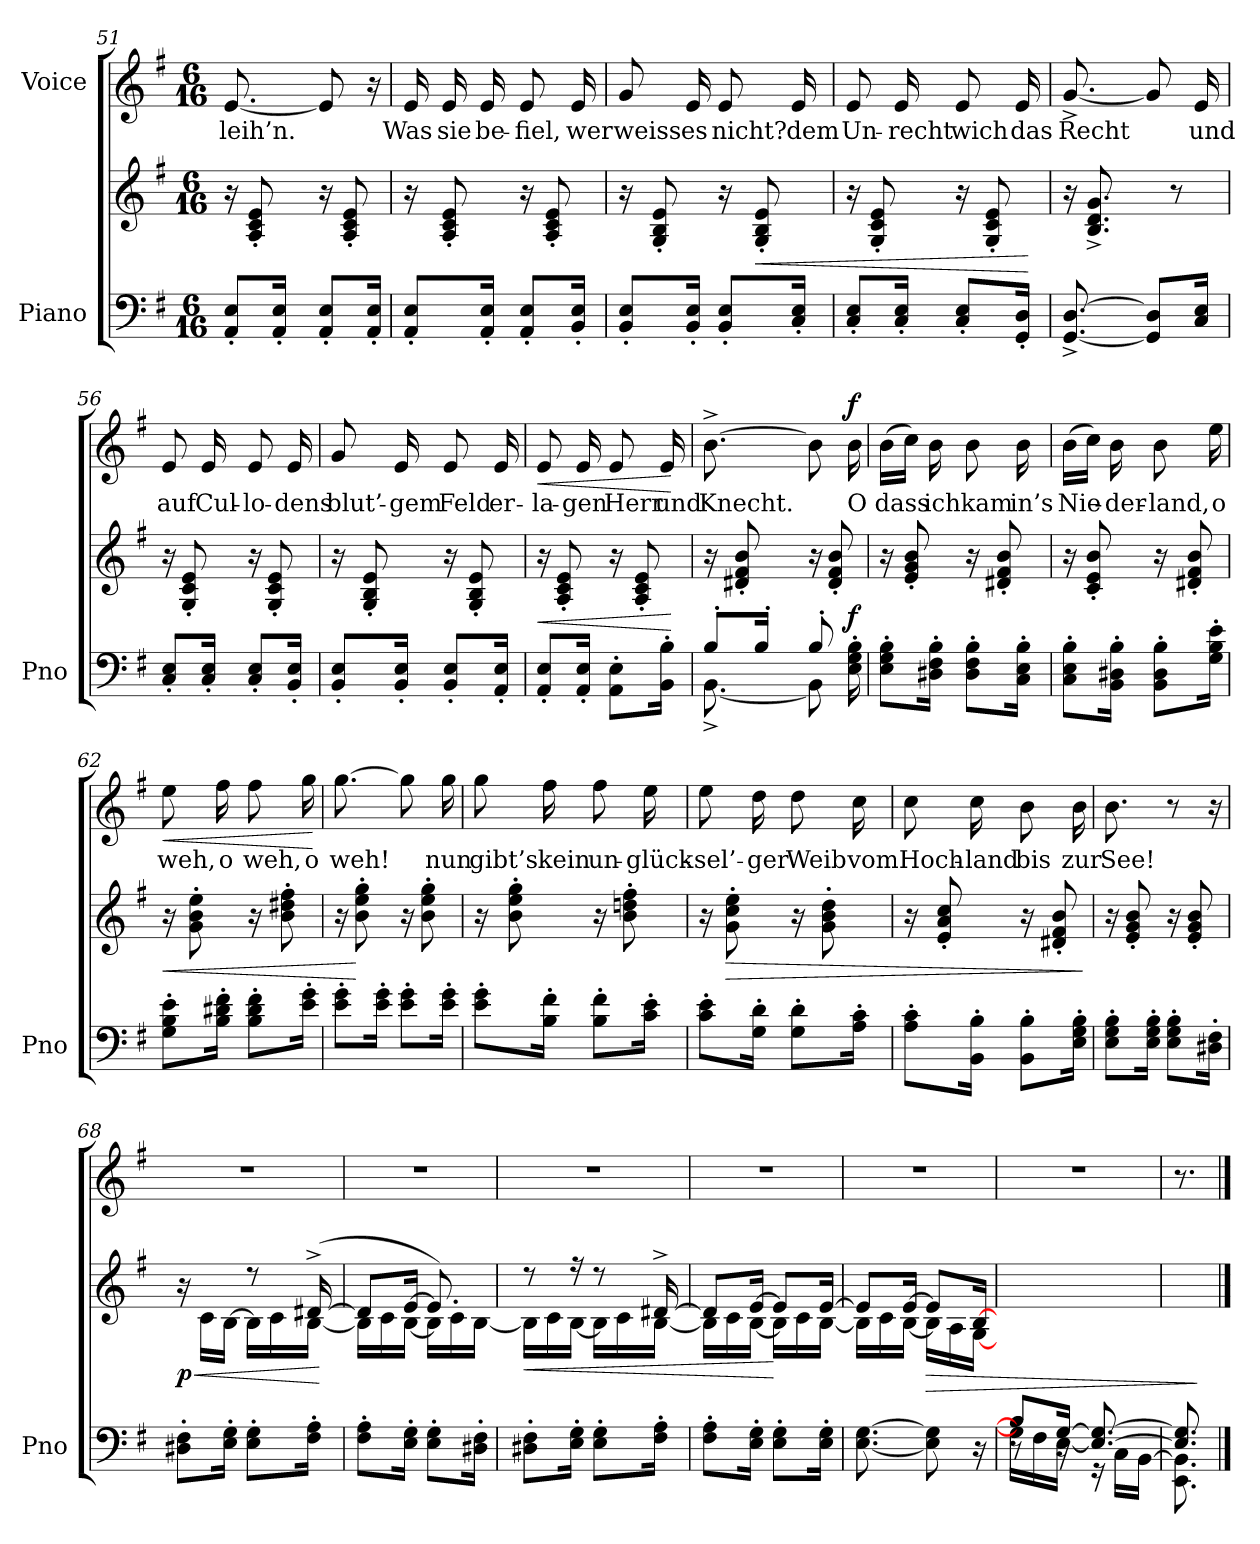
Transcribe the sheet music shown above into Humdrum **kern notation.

**kern	**kern	**dynam	**kern	**text	**dynam
*part2	*part2	*part2	*part1	*part1	*part1
*staff3	*staff2	*staff2/3	*staff1	*staff1	*staff1
*I"Piano	*	*	*I"Voice	*	*
*I'Pno	*	*	*	*	*
*clefF4	*clefG2	*	*clefG2	*	*
*k[f#]	*k[f#]	*	*k[f#]	*	*
*M6/16	*M6/16	*	*M6/16	*	*
=51	=51	=51	=51	=51	=51
!	!	!	!	!LO:LY:b	!
8AA/' 8E/'L	16r	.	[8.e/	leih’n.	.
.	8A/' 8c/' 8e/'	.	.	.	.
16AA/' 16E/'Jk	.	.	.	.	.
8AA/' 8E/'L	16r	.	8e/]	.	.
.	8A/' 8c/' 8e/'	.	.	.	.
16AA/' 16E/'Jk	.	.	16r	.	.
=52	=52	=52	=52	=52	=52
!	!	!	!	!LO:LY:b	!
8AA/' 8E/'L	16r	.	16e/	Was	.
!	!	!	!	!LO:LY:b	!
.	8A/' 8c/' 8e/'	.	16e/	sie	.
!	!	!	!	!LO:LY:b	!
16AA/' 16E/'Jk	.	.	16e/	be-	.
!	!	!	!	!LO:LY:b	!
8AA/' 8E/'L	16r	.	8e/	-fiel,	.
.	8A/' 8c/' 8e/'	.	.	.	.
!	!	!	!	!LO:LY:b	!
16BB/' 16E/'Jk	.	.	16e/	wer	.
=53	=53	=53	=53	=53	=53
!	!	!	!	!LO:LY:b	!
8BB/' 8E/'L	16r	.	8g/	weiss	.
.	8G/' 8B/' 8e/'	.	.	.	.
!	!	!	!	!LO:LY:b	!
16BB/' 16E/'Jk	.	.	16e/	es	.
!	!	!	!	!LO:LY:b	!
8BB/' 8E/'L	16r	.	8e/	nicht?	.
!	!	!LO:HP:b	!	!	!
.	8G/' 8B/' 8e/'	<	.	.	.
!	!	!	!	!LO:LY:b	!
16C/' 16E/'Jk	.	.	16e/	dem	.
!!LO:LB:g=z
=54	=54	=54	=54	=54	=54
!	!	!	!	!LO:LY:b	!
8C/' 8E/'L	16r	.	8e/	Un-	.
.	8G/' 8c/' 8e/'	.	.	.	.
!	!	!	!	!LO:LY:b	!
16C/' 16E/'Jk	.	.	16e/	-recht	.
!	!	!	!	!LO:LY:b	!
8C/' 8E/'L	16r	.	8e/	wich	.
.	8G/' 8c/' 8e/'	.	.	.	.
!	!	!	!	!LO:LY:b	!
16GG/' 16D/'Jk	.	.	16e/	das	.
.	.	[	.	.	.
!!LO:LB:g=z
=55	=55	=55	=55	=55	=55
!	!	!	!	!LO:LY:b	!
[8.GG/^> [8.D/^>	16r	.	[8.g^>/	Recht	.
.	8.B/^> 8.d/^> 8.g/^>	.	.	.	.
8GG/] 8D/]L	.	.	8g/]	.	.
.	8r	.	.	.	.
!	!	!	!	!LO:LY:b	!
16C/ 16E/Jk	.	.	16e/	und	.
=56	=56	=56	=56	=56	=56
!	!	!	!	!LO:LY:b	!
8C/' 8E/'L	16r	.	8e/	auf	.
.	8G/' 8c/' 8e/'	.	.	.	.
!	!	!	!	!LO:LY:b	!
16C/' 16E/'Jk	.	.	16e/	Cul-	.
!	!	!	!	!LO:LY:b	!
8C/' 8E/'L	16r	.	8e/	-lo-	.
.	8G/' 8c/' 8e/'	.	.	.	.
!	!	!	!	!LO:LY:b	!
16BB/' 16E/'Jk	.	.	16e/	-dens	.
=57	=57	=57	=57	=57	=57
!	!	!	!	!LO:LY:b	!
8BB/' 8E/'L	16r	.	8g/	blut’-	.
.	8G/' 8B/' 8e/'	.	.	.	.
!	!	!	!	!LO:LY:b	!
16BB/' 16E/'Jk	.	.	16e/	-gem	.
!	!	!	!	!LO:LY:b	!
8BB/' 8E/'L	16r	.	8e/	Feld	.
.	8G/' 8B/' 8e/'	.	.	.	.
!	!	!	!	!LO:LY:b	!
16AA/' 16E/'Jk	.	.	16e/	er-	.
=58	=58	=58	=58	=58	=58
!	!	!LO:HP:b	!	!LO:LY:b	!LO:HP:b
8AA/' 8E/'L	16r	<	8e/	-la-	<
.	8A/' 8c/' 8e/'	.	.	.	.
!	!	!	!	!LO:LY:b	!
16AA/' 16E/'Jk	.	.	16e/	-gen	.
!	!	!	!	!LO:LY:b	!
8AA\' 8E\'L	16r	.	8e/	Herr	.
.	8A/' 8c/' 8e/'	.	.	.	.
!	!	!	!	!LO:LY:b	!
16BB\' 16B\'Jk	.	.	16e/	und	.
.	.	[	.	.	[
=59	=59	=59	=59	=59	=59
*^	*	*	*	*	*
!	!	!	!	!	!LO:LY:b	!
8B'/L	[8.BB^\	16r	.	[8.b^\	Knecht.	.
.	.	8d#X/' 8f#/' 8b/'	.	.	.	.
16B'/Jk	.	.	.	.	.	.
8B'/	8BB\]	16r	.	8b\]	.	.
.	.	8d#/' 8f#/' 8b/'	.	.	.	.
!	!	!	!LO:DY:a=2	!	!LO:LY:b	!LO:DY:a
16E\' 16G\' 16B\'	16ryy	.	f	16b\	O	f
=60	=60	=60	=60	=60	=60	=60
!	!	!	!	!	!LO:LY:b	!
*v	*v	*	*	*	*	*
8E\' 8G\' 8B\'L	16r	.	(16b\LL	dass	.
.	8e/' 8g/' 8b/'	.	16cc\JJ)	.	.
!	!	!	!	!LO:LY:b	!
16D#X\' 16F#\' 16B\'Jk	.	.	16b\	ich	.
!	!	!	!	!LO:LY:b	!
8D#\' 8F#\' 8B\'L	16r	.	8b\	kam	.
.	8d#X/' 8f#/' 8b/'	.	.	.	.
!	!	!	!	!LO:LY:b	!
16C\' 16E\' 16B\'Jk	.	.	16b\	in’s	.
!!LO:LB:g=z
=61	=61	=61	=61	=61	=61
!	!	!	!	!LO:LY:b	!
8C\' 8E\' 8B\'L	16r	.	(16b\LL	Nie-	.
.	8c/' 8e/' 8b/'	.	16cc\JJ)	.	.
!	!	!	!	!LO:LY:b	!
16BB\' 16D#X\' 16B\'Jk	.	.	16b\	-der-	.
!	!	!	!	!LO:LY:b	!
8BB\' 8D#\' 8B\'L	16r	.	8b\	-land,	.
.	8d#X/' 8f#/' 8b/'	.	.	.	.
!	!	!	!	!LO:LY:b	!
16G\' 16B\' 16e\'Jk	.	.	16ee\	o	.
=62	=62	=62	=62	=62	=62
!	!	!LO:HP:b	!	!LO:LY:b	!LO:HP:b
8G\' 8B\' 8e\'L	16r	<	8ee\	weh,	<
.	8g\' 8b\' 8ee\'	.	.	.	.
!	!	!	!	!LO:LY:b	!
16B\' 16d#X\' 16f#\'Jk	.	.	16ff#\	o	.
!	!	!	!	!LO:LY:b	!
8B\' 8d#\' 8f#\'L	16r	.	8ff#\	weh,	.
.	8b\' 8dd#X\' 8ff#\'	.	.	.	.
!	!	!	!	!LO:LY:b	!
16e\' 16g\'Jk	.	.	16gg\	o	.
.	.	.	.	.	[
=63	=63	=63	=63	=63	=63
!	!	!	!	!LO:LY:b	!
8e\' 8g\'L	16r	.	[8.gg\	weh!	.
.	8b\' 8ee\' 8gg\'	[	.	.	.
16e\' 16g\'Jk	.	.	.	.	.
8e\' 8g\'L	16r	.	8gg\]	.	.
.	8b\' 8ee\' 8gg\'	.	.	.	.
!	!	!	!	!LO:LY:b	!
16e\' 16g\'Jk	.	.	16gg\	nun	.
=64	=64	=64	=64	=64	=64
!	!	!	!	!LO:LY:b	!
8e\' 8g\'L	16r	.	8gg\	gibt’s	.
.	8b\' 8ee\' 8gg\'	.	.	.	.
!	!	!	!	!LO:LY:b	!
16B\' 16f#\'Jk	.	.	16ff#\	kein	.
!	!	!	!	!LO:LY:b	!
8B\' 8f#\'L	16r	.	8ff#\	un-	.
.	8b\' 8ddn\' 8ff#\'	.	.	.	.
!	!	!	!	!LO:LY:b	!
16c\' 16e\'Jk	.	.	16ee\	-glück-	.
=65	=65	=65	=65	=65	=65
!	!	!	!	!LO:LY:b	!
8c\' 8e\'L	16r	.	8ee\	-sel’-	.
!	!	!LO:HP:b	!	!	!
.	8g\' 8cc\' 8ee\'	>	.	.	.
!	!	!	!	!LO:LY:b	!
16G\' 16d\'Jk	.	.	16dd\	-ger	.
!	!	!	!	!LO:LY:b	!
8G\' 8d\'L	16r	.	8dd\	Weib	.
.	8g\' 8b\' 8dd\'	.	.	.	.
!	!	!	!	!LO:LY:b	!
16A\' 16c\'Jk	.	.	16cc\	vom	.
=66	=66	=66	=66	=66	=66
!	!	!	!	!LO:LY:b	!
8A\' 8c\'L	16r	.	8cc\	Hoch-	.
.	8e/' 8a/' 8cc/'	.	.	.	.
!	!	!	!	!LO:LY:b	!
16BB\' 16B\'Jk	.	.	16cc\	-land	.
!	!	!	!	!LO:LY:b	!
8BB\' 8B\'L	16r	.	8b\	bis	.
.	8d#X/' 8f#/' 8b/'	.	.	.	.
!	!	!	!	!LO:LY:b	!
16E\' 16G\' 16B\'Jk	.	.	16b\	zur	.
.	.	]	.	.	.
!!LO:PB:g=z
=67	=67	=67	=67	=67	=67
!	!	!	!	!LO:LY:b	!
8E\' 8G\' 8B\'L	16r	.	8.b\	See!	.
.	8e/' 8g/' 8b/'	.	.	.	.
16E\' 16G\' 16B\'Jk	.	.	.	.	.
8E\' 8G\' 8B\'L	16r	.	8r	.	.
.	8e/' 8g/' 8b/'	.	.	.	.
16D#X\' 16F#\'Jk	.	.	16r	.	.
=68	=68	=68	=68	=68	=68
!	!	!LO:HP:b	!	!	!
*	*^	*	*	*	*
!	!	!	!LO:DY:n=1:b	!	!	!
8D#X\' 8F#\'L	16r	8.ryy	< p	4.r	.	.
.	16c\LL	.	.	.	.	.
16E\' 16G\'Jk	[16B\JJ	.	.	.	.	.
8E\' 8G\'L	8r	16B\LL]	.	.	.	.
.	.	16c\	.	.	.	.
16F#\' 16A\'Jk	([16d#X^/	[16B\JJ	.	.	.	.
*	*v	*v	*	*	*	*
.	.	[	.	.	.
=69	=69	=69	=69	=69	=69
*	*^	*	*	*	*
8F#\' 8A\'L	8d#/L]	16B\LL]	.	4.r	.	.
.	.	16c\	.	.	.	.
16E\' 16G\'Jk	[16e/Jk	[16B\JJ	.	.	.	.
8E\' 8G\'L	8.e/])	16B\LL]	.	.	.	.
.	.	16c\	.	.	.	.
16D#X\' 16F#\'Jk	.	[16B\JJ	.	.	.	.
=70	=70	=70	=70	=70	=70	=70
!	!	!	!LO:HP:b	!	!	!
8D#X\' 8F#\'L	8r	16B\LL]	<	4.r	.	.
.	.	16c\	.	.	.	.
16E\' 16G\'Jk	16r	[16B\JJ	.	.	.	.
8E\' 8G\'L	8r	16B\LL]	.	.	.	.
.	.	16c\	.	.	.	.
16F#\' 16A\'Jk	[16d#X^/	[16B\JJ	.	.	.	.
=71	=71	=71	=71	=71	=71	=71
8F#\' 8A\'L	8d#/L]	16B\LL]	.	4.r	.	.
.	.	16c\	.	.	.	.
16E\' 16G\'Jk	[16e/Jk	[16B\JJ	.	.	.	.
8E\' 8G\'L	8e/L]	16B\LL]	[	.	.	.
.	.	16c\	.	.	.	.
16E\' 16G\'Jk	[16e/Jk	[16B\JJ	.	.	.	.
!!LO:LB:g=z
=72	=72	=72	=72	=72	=72	=72
[8.E\ [8.G\	8e/L]	16B\LL]	.	4.r	.	.
.	.	16c\	.	.	.	.
.	[16e/Jk	[16B\JJ	.	.	.	.
!	!	!	!LO:HP:b	!	!	!
8E\] 8G\]	8e/L]	16B\LL]	>	.	.	.
.	.	16A\	.	.	.	.
16r	[16B/Jk	[16G\JJ	.	.	.	.
*	*v	*v	*	*	*	*
=73	=73	=73	=73	=73	=73
*^	*	*	*	*	*
*	*^	*	*	*	*	*
8B/L]	16G\LL]	8r	8.ryy	.	4.r	.	.
.	16F#\	.	.	.	.	.	.
[16G/Jk	[>16E\JJ	16r	.	.	.	.	.
8.E/_ 8.G/_	8.ryy	16r	8.ryy	.	.	.	.
.	.	16C\LL	.	.	.	.	.
.	.	[<16BB\JJ	.	.	.	.	.
*	*v	*v	*	*	*	*	*
=74	=74	=74	=74	=74	=74	=74
8.E/] 8.G/]	8.EE\ 8.BB\]	8.ryy	.	8.r	.	.
*v	*v	*	*	*	*	*
.	.	]	.	.	.
==	==	==	==	==	==
*-	*-	*-	*-	*-	*-
